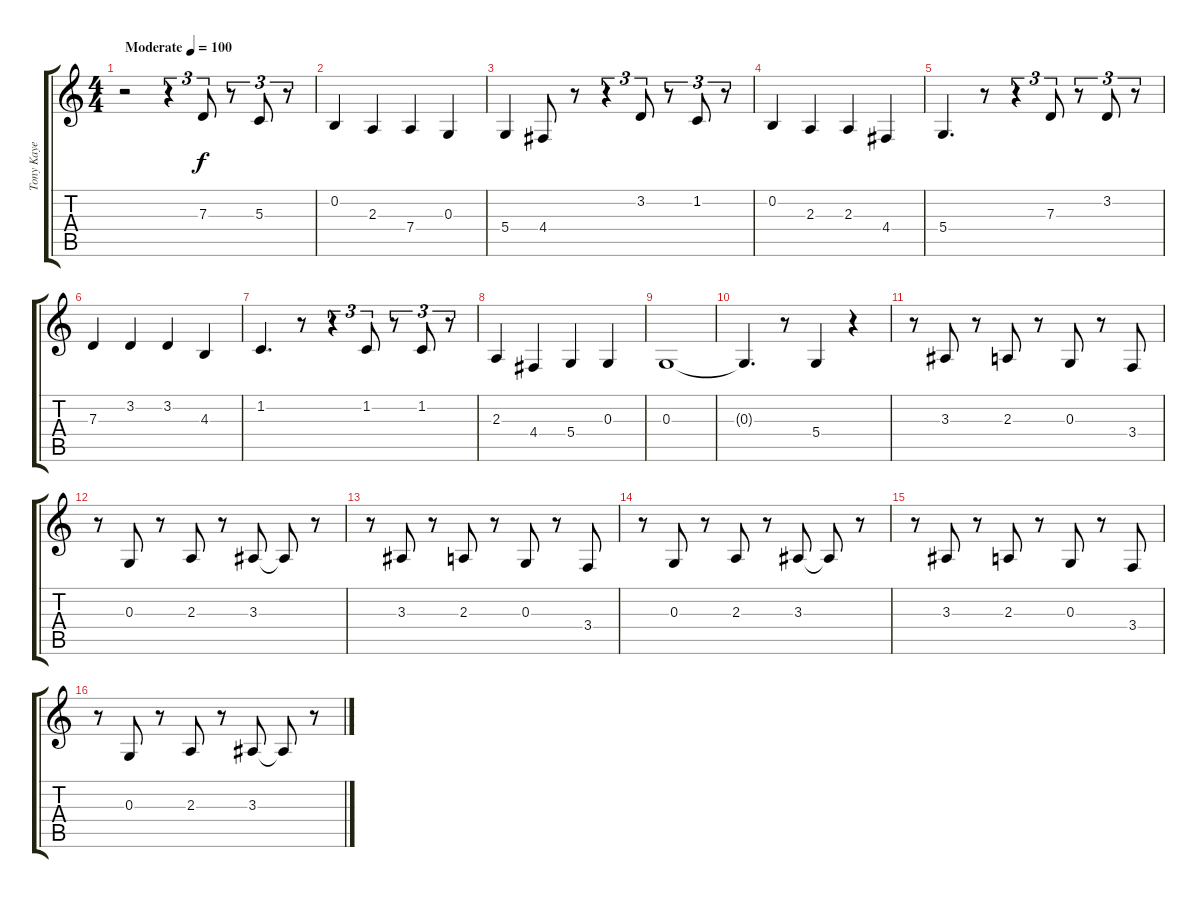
\track ("Tony Kaye" "Tony Kaye") {instrument choiraahs}
\staff {score tabs}
\tuning (E4 B3 G3 D3 A2 E2) {hide}
\ts (4 4)
\tempo (100 "Moderate")
\clef g2
\ks c
r.2{dy f instrument choiraahs} r.4{tu (3 2)} 7.3.8{tu (3 2)} r.8{tu (3 2)} 5.3.8{tu (3 2)} r.8{tu (3 2)} |
0.2.4 2.3.4 7.4.4 0.3.4 |
5.4.4 4.4.8 r.8 r.4{tu (3 2)} 3.2.8{tu (3 2)} r.8{tu (3 2)} 1.2.8{tu (3 2)} r.8{tu (3 2)} |
0.2.4 2.3.4 2.3.4 4.4.4 |
5.4.4{d} r.8 r.4{tu (3 2)} 7.3.8{tu (3 2)} r.8{tu (3 2)} 3.2.8{tu (3 2)} r.8{tu (3 2)} |
7.3.4 3.2.4 3.2.4 4.3.4 |
1.2.4{d} r.8 r.4{tu (3 2)} 1.2.8{tu (3 2)} r.8{tu (3 2)} 1.2.8{tu (3 2)} r.8{tu (3 2)} |
2.3.4 4.4.4 5.4.4 0.3.4 |
0.3.1 |
0.3{t}.4{d} r.8 5.4.4 r.4 |
r.8 3.3.8 r.8 2.3.8 r.8 0.3.8 r.8 3.4.8 |
r.8 0.3.8 r.8 2.3.8 r.8 3.3.8 3.3{t}.8 r.8 |
r.8 3.3.8 r.8 2.3.8 r.8 0.3.8 r.8 3.4.8 |
r.8 0.3.8 r.8 2.3.8 r.8 3.3.8 3.3{t}.8 r.8 |
r.8 3.3.8 r.8 2.3.8 r.8 0.3.8 r.8 3.4.8 |
r.8 0.3.8 r.8 2.3.8 r.8 3.3.8 3.3{t}.8 r.8
